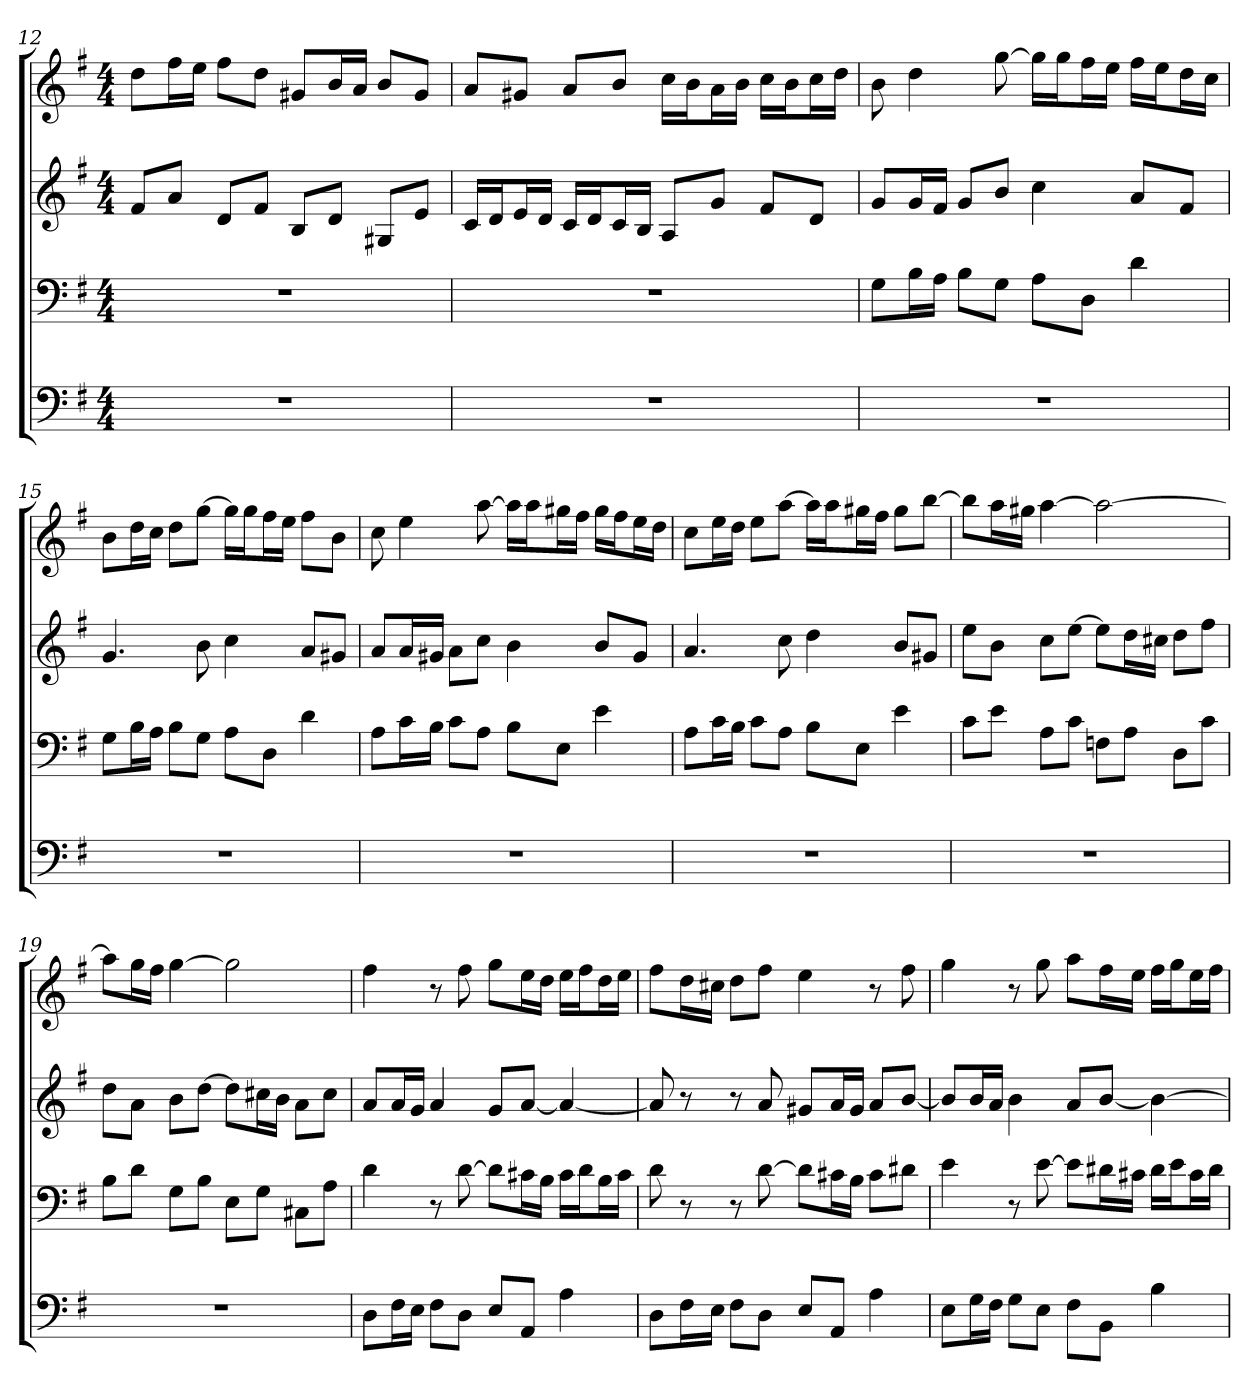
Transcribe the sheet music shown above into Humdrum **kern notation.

**kern	**kern	**kern	**kern
*part4	*part3	*part2	*part1
*staff4	*staff3	*staff2	*staff1
*k[f#]	*k[f#]	*k[f#]	*k[f#]
*M4/4	*M4/4	*M4/4	*M4/4
=12	=12	=12	=12
1r	1r	8f#L	8ddL
.	.	8aJ	16ff#L
.	.	.	16eeJJ
.	.	8dL	8ff#L
.	.	8f#J	8ddJ
.	.	8BL	8g#XL
.	.	8dJ	16bL
.	.	.	16aJJ
.	.	8G#XL	8bL
.	.	8eJ	8g#J
=13	=13	=13	=13
1r	1r	16cLL	8aL
.	.	16dJ	.
.	.	16eL	8g#XJ
.	.	16dJJ	.
.	.	16cLL	8aL
.	.	16dJ	.
.	.	16cL	8bJ
.	.	16BJJ	.
.	.	8AL	16ccLL
.	.	.	16bJ
.	.	8gJ	16aL
.	.	.	16bJJ
.	.	8f#L	16ccLL
.	.	.	16bJ
.	.	8dJ	16ccL
.	.	.	16ddJJ
=14	=14	=14	=14
1r	8GL	8gL	8b
.	16BL	16gL	4dd
.	16AJJ	16f#JJ	.
.	8BL	8gL	.
.	8GJ	8bJ	[8gg
.	8AL	4cc	16ggLL]
.	.	.	16ggJ
.	8DJ	.	16ff#L
.	.	.	16eeJJ
.	4d	8aL	16ff#LL
.	.	.	16eeJ
.	.	8f#J	16ddL
.	.	.	16ccJJ
=15	=15	=15	=15
1r	8GL	4.g	8bL
.	16BL	.	16ddL
.	16AJJ	.	16ccJJ
.	8BL	.	8ddL
.	8GJ	8b	[8ggJ
.	8AL	4cc	16ggLL]
.	.	.	16ggJ
.	8DJ	.	16ff#L
.	.	.	16eeJJ
.	4d	8aL	8ff#L
.	.	8g#XJ	8bJ
=16	=16	=16	=16
1r	8AL	8aL	8cc
.	16cL	16aL	4ee
.	16BJJ	16g#XJJ	.
.	8cL	8aL	.
.	8AJ	8ccJ	[8aa
.	8BL	4b	16aaLL]
.	.	.	16aaJ
.	8EJ	.	16gg#XL
.	.	.	16ff#JJ
.	4e	8bL	16gg#LL
.	.	.	16ff#J
.	.	8g#J	16eeL
.	.	.	16ddJJ
=17	=17	=17	=17
1r	8AL	4.a	8ccL
.	16cL	.	16eeL
.	16BJJ	.	16ddJJ
.	8cL	.	8eeL
.	8AJ	8cc	[8aaJ
.	8BL	4dd	16aaLL]
.	.	.	16aaJ
.	8EJ	.	16gg#XL
.	.	.	16ff#JJ
.	4e	8bL	8gg#L
.	.	8g#XJ	[8bbJ
=18	=18	=18	=18
1r	8cL	8eeL	8bbL]
.	8eJ	8bJ	16aaL
.	.	.	16gg#XJJ
.	8AL	8ccL	[4aa
.	8cJ	[8eeJ	.
.	8FnL	8eeL]	2aa_
.	8AJ	16ddL	.
.	.	16cc#XJJ	.
.	8DL	8ddL	.
.	8cJ	8ff#J	.
=19	=19	=19	=19
1r	8BL	8ddL	8aaL]
.	8dJ	8aJ	16ggL
.	.	.	16ff#JJ
.	8GL	8bL	[4gg
.	8BJ	[8ddJ	.
.	8EL	8ddL]	2gg]
.	8GJ	16cc#XL	.
.	.	16bJJ	.
.	8C#XL	8aL	.
.	8AJ	8cc#J	.
=20	=20	=20	=20
8DL	4d	8aL	4ff#
16F#L	.	16aL	.
16EJJ	.	16gJJ	.
8F#L	8r	4a	8r
8DJ	[8d	.	8ff#
8EL	8dL]	8gL	8ggL
8AAJ	16c#XL	[8aJ	16eeL
.	16BJJ	.	16ddJJ
4A	16c#LL	4a_	16eeLL
.	16dJ	.	16ff#J
.	16BL	.	16ddL
.	16c#JJ	.	16eeJJ
=21	=21	=21	=21
8DL	8d	8a]	8ff#L
16F#L	8r	8r	16ddL
16EJJ	.	.	16cc#XJJ
8F#L	8r	8r	8ddL
8DJ	[8d	8a	8ff#J
8EL	8dL]	8g#XL	4ee
8AAJ	16c#XL	16aL	.
.	16BJJ	16g#JJ	.
4A	8c#L	8aL	8r
.	8d#XJ	[8bJ	8ff#
=22	=22	=22	=22
8EL	4e	8bL]	4gg
16GL	.	16bL	.
16F#JJ	.	16aJJ	.
8GL	8r	4b	8r
8EJ	[8e	.	8gg
8F#L	8eL]	8aL	8aaL
8BBJ	16d#XL	[8bJ	16ff#L
.	16c#XJJ	.	16eeJJ
4B	16d#LL	4b_	16ff#LL
.	16eJ	.	16ggJ
.	16c#L	.	16eeL
.	16d#JJ	.	16ff#JJ
=	=	=	=
*-	*-	*-	*-
